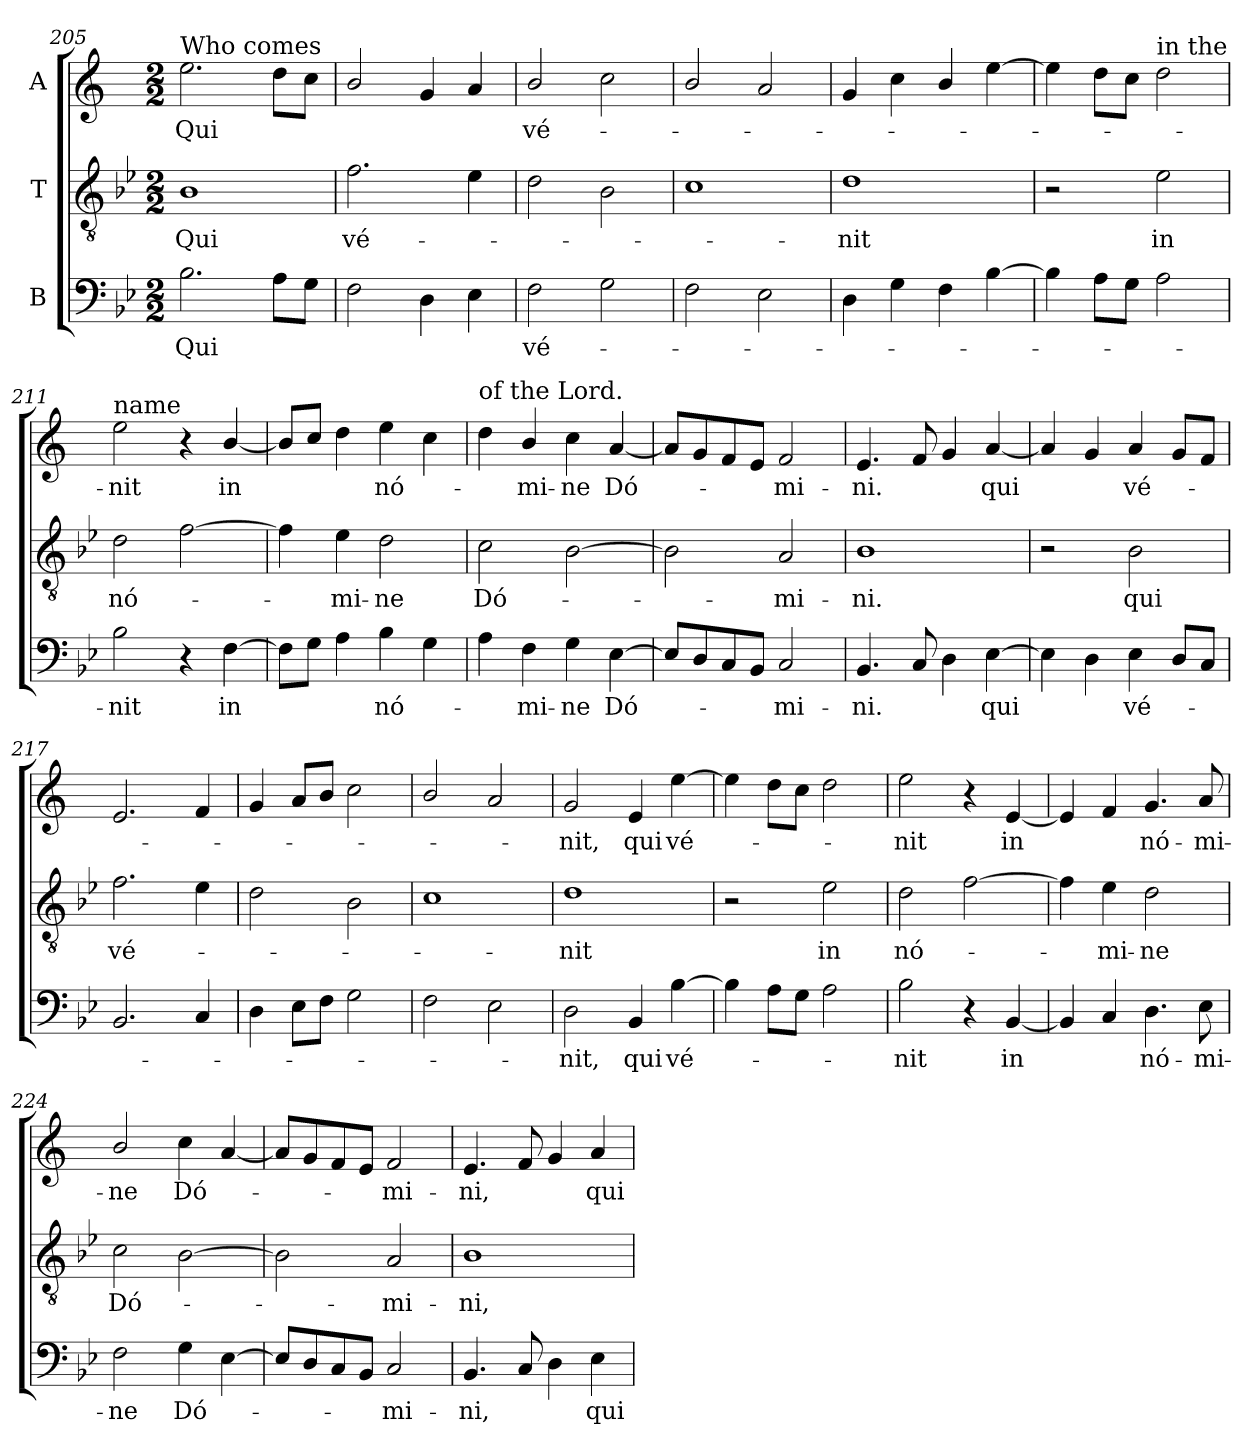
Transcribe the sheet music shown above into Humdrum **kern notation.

**kern	**text	**kern	**text	**kern	**text
*part3	*part3	*part2	*part2	*part1	*part1
*staff3	*staff3	*staff2	*staff2	*staff1	*staff1
*I"B	*	*I"T	*	*I"A	*
*clefF4	*	*clefGv2	*	*clefG2	*
*	*	*	*	*ITrd1c2	*
*k[b-e-]	*	*k[b-e-]	*	*k[b-e-]	*
*B-:	*	*B-:	*	*B-:	*
*M2/2	*	*M2/2	*	*M2/2	*
=205	=205	=205	=205	=205	=205
!	!	!	!	!LO:TX:a:t=Who comes	!
!	!LO:LY:b	!	!LO:LY:b	!	!LO:LY:b
2.B-\	Qui	1B-	Qui	2.dd\	Qui
8A\L	.	.	.	8cc\L	.
8G\J	.	.	.	8b-\J	.
=206	=206	=206	=206	=206	=206
!	!	!	!LO:LY:b	!	!
2F\	.	2.f\	vé-	2a/	.
4D\	.	.	.	4f/	.
4E-\	.	4e-\	.	4g/	.
=207	=207	=207	=207	=207	=207
!	!LO:LY:b	!	!	!	!LO:LY:b
2F\	vé-	2d\	.	2a/	vé-
2G\	.	2B-\	.	2b-\	.
=208	=208	=208	=208	=208	=208
2F\	.	1c	.	2a/	.
2E-\	.	.	.	2g/	.
=209	=209	=209	=209	=209	=209
!	!	!	!LO:LY:b	!	!
4D\	.	1d	-nit	4f/	.
4G\	.	.	.	4b-\	.
4F\	.	.	.	4a/	.
[4B-\	.	.	.	[4dd\	.
=210	=210	=210	=210	=210	=210
4B-\]	.	2r	.	4dd\]	.
8A\L	.	.	.	8cc\L	.
8G\J	.	.	.	8b-\J	.
!	!	!	!	!LO:TX:a:t=in the	!
!	!	!	!LO:LY:b	!	!
2A\	.	2e-\	in	2cc\	.
!!LO:LB:g=z
=211	=211	=211	=211	=211	=211
!	!	!	!	!LO:TX:a:t=name	!
!	!LO:LY:b	!	!LO:LY:b	!	!LO:LY:b
2B-\	-nit	2d\	nó-	2dd\	-nit
4r	.	[2f\	.	4r	.
!	!LO:LY:b	!	!	!	!LO:LY:b
[4F\	in	.	.	[4a/	in
=212	=212	=212	=212	=212	=212
8F\L]	.	4f\]	.	8a/L]	.
8G\J	.	.	.	8b-/J	.
!	!	!	!LO:LY:b	!	!
4A\	.	4e-\	-mi-	4cc\	.
!	!LO:LY:b	!	!LO:LY:b	!	!LO:LY:b
4B-\	nó-	2d\	-ne	4dd\	nó-
4G\	.	.	.	4b-\	.
=213	=213	=213	=213	=213	=213
!	!	!	!	!LO:TX:a:t=of the Lord.	!
!	!	!	!LO:LY:b	!	!
4A\	.	2c\	Dó-	4cc\	.
!	!LO:LY:b	!	!	!	!LO:LY:b
4F\	-mi-	.	.	4a/	-mi-
!	!LO:LY:b	!	!	!	!LO:LY:b
4G\	-ne	[2B-\	.	4b-\	-ne
!	!LO:LY:b	!	!	!	!LO:LY:b
[4E-\	Dó-	.	.	[4g/	Dó-
=214	=214	=214	=214	=214	=214
8E-/L]	.	2B-\]	.	8g/L]	.
8D/	.	.	.	8f/	.
8C/	.	.	.	8e-/	.
8BB-/J	.	.	.	8d/J	.
!	!LO:LY:b	!	!LO:LY:b	!	!LO:LY:b
2C/	-mi-	2A/	-mi-	2e-/	-mi-
=215	=215	=215	=215	=215	=215
!	!LO:LY:b	!	!LO:LY:b	!	!LO:LY:b
4.BB-/	-ni.	1B-	-ni.	4.d/	-ni.
8C/	.	.	.	8e-/	.
4D\	.	.	.	4f/	.
!	!LO:LY:b	!	!	!	!LO:LY:b
[4E-\	qui	.	.	[4g/	qui
=216	=216	=216	=216	=216	=216
4E-\]	.	2r	.	4g/]	.
4D\	.	.	.	4f/	.
!	!LO:LY:b	!	!LO:LY:b	!	!LO:LY:b
4E-\	vé-	2B-\	qui	4g/	vé-
8D/L	.	.	.	8f/L	.
8C/J	.	.	.	8e-/J	.
!!LO:LB:g=z
=217	=217	=217	=217	=217	=217
!	!	!	!LO:LY:b	!	!
2.BB-/	.	2.f\	vé-	2.d/	.
4C/	.	4e-\	.	4e-/	.
=218	=218	=218	=218	=218	=218
4D\	.	2d\	.	4f/	.
8E-\L	.	.	.	8g/L	.
8F\J	.	.	.	8a/J	.
2G\	.	2B-\	.	2b-\	.
=219	=219	=219	=219	=219	=219
2F\	.	1c	.	2a/	.
2E-\	.	.	.	2g/	.
=220	=220	=220	=220	=220	=220
!	!LO:LY:b	!	!LO:LY:b	!	!LO:LY:b
2D\	-nit,	1d	-nit	2f/	-nit,
!	!LO:LY:b	!	!	!	!LO:LY:b
4BB-/	qui	.	.	4d/	qui
!	!LO:LY:b	!	!	!	!LO:LY:b
[4B-\	vé-	.	.	[4dd\	vé-
=221	=221	=221	=221	=221	=221
4B-\]	.	2r	.	4dd\]	.
8A\L	.	.	.	8cc\L	.
8G\J	.	.	.	8b-\J	.
!	!	!	!LO:LY:b	!	!
2A\	.	2e-\	in	2cc\	.
=222	=222	=222	=222	=222	=222
!	!LO:LY:b	!	!LO:LY:b	!	!LO:LY:b
2B-\	-nit	2d\	nó-	2dd\	-nit
4r	.	[2f\	.	4r	.
!	!LO:LY:b	!	!	!	!LO:LY:b
[4BB-/	in	.	.	[4d/	in
!!LO:PB:g=z
=223	=223	=223	=223	=223	=223
4BB-/]	.	4f\]	.	4d/]	.
!	!	!	!LO:LY:b	!	!
4C/	.	4e-\	-mi-	4e-/	.
!	!LO:LY:b	!	!LO:LY:b	!	!LO:LY:b
4.D\	nó-	2d\	-ne	4.f/	nó-
!	!LO:LY:b	!	!	!	!LO:LY:b
8E-\	-mi-	.	.	8g/	-mi-
=224	=224	=224	=224	=224	=224
!	!LO:LY:b	!	!LO:LY:b	!	!LO:LY:b
2F\	-ne	2c\	Dó-	2a/	-ne
!	!LO:LY:b	!	!	!	!LO:LY:b
4G\	Dó-	[2B-\	.	4b-\	Dó-
[4E-\	.	.	.	[4g/	.
=225	=225	=225	=225	=225	=225
8E-/L]	.	2B-\]	.	8g/L]	.
8D/	.	.	.	8f/	.
8C/	.	.	.	8e-/	.
8BB-/J	.	.	.	8d/J	.
!	!LO:LY:b	!	!LO:LY:b	!	!LO:LY:b
2C/	-mi-	2A/	-mi-	2e-/	-mi-
=226	=226	=226	=226	=226	=226
!	!LO:LY:b	!	!LO:LY:b	!	!LO:LY:b
4.BB-/	-ni,	1B-	-ni,	4.d/	-ni,
8C/	.	.	.	8e-/	.
4D\	.	.	.	4f/	.
!	!LO:LY:b	!	!	!	!LO:LY:b
4E-\	qui	.	.	4g/	qui
=	=	=	=	=	=
*-	*-	*-	*-	*-	*-
